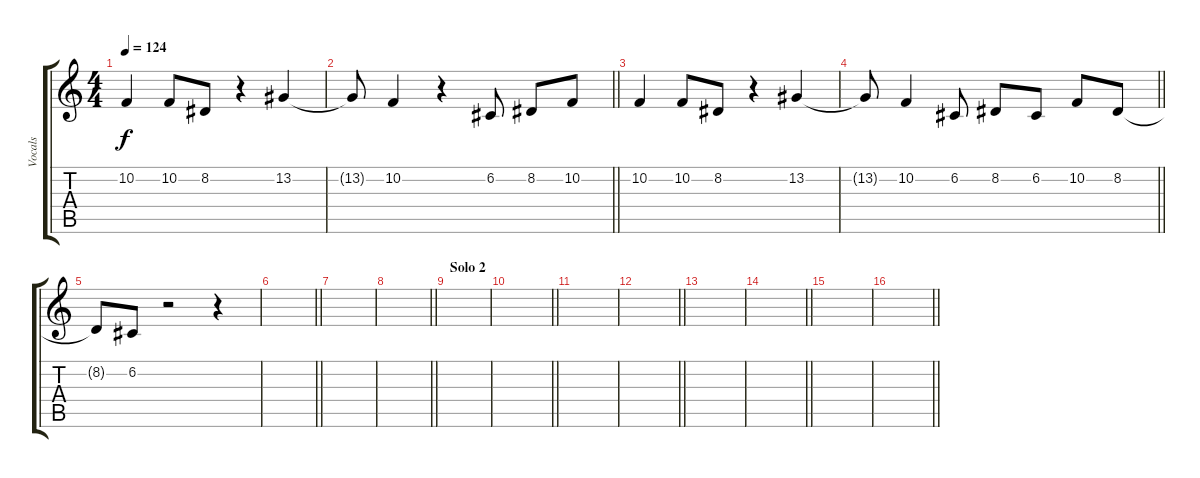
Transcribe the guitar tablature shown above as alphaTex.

\track ("Vocals" "Vocals") {instrument altosax}
\staff {score tabs}
\tuning (C4 G3 Eb3 Bb2 F2 C2) {hide}
\ts (4 4)
\tempo 124
\clef g2
\ks c
10.2.4{dy f} 10.2.8 8.2.8 r.4 13.2.4 |
\barLineRight lightlight
13.2{t}.8 10.2.4 r.4 6.2.8 8.2.8 10.2.8 |
10.2.4 10.2.8 8.2.8 r.4 13.2.4 |
\barLineRight lightlight
13.2{t}.8 10.2.4 6.2.8 8.2.8 6.2.8 10.2.8 8.2.8 |
8.2{t}.8 6.2.8 r.2 r.4 |
\barLineRight lightlight
|
|
\barLineRight lightlight
|
\section ("" "Solo 2")
|
\barLineRight lightlight
|
|
\barLineRight lightlight
|
|
\barLineRight lightlight
|
|
\barLineRight lightlight
